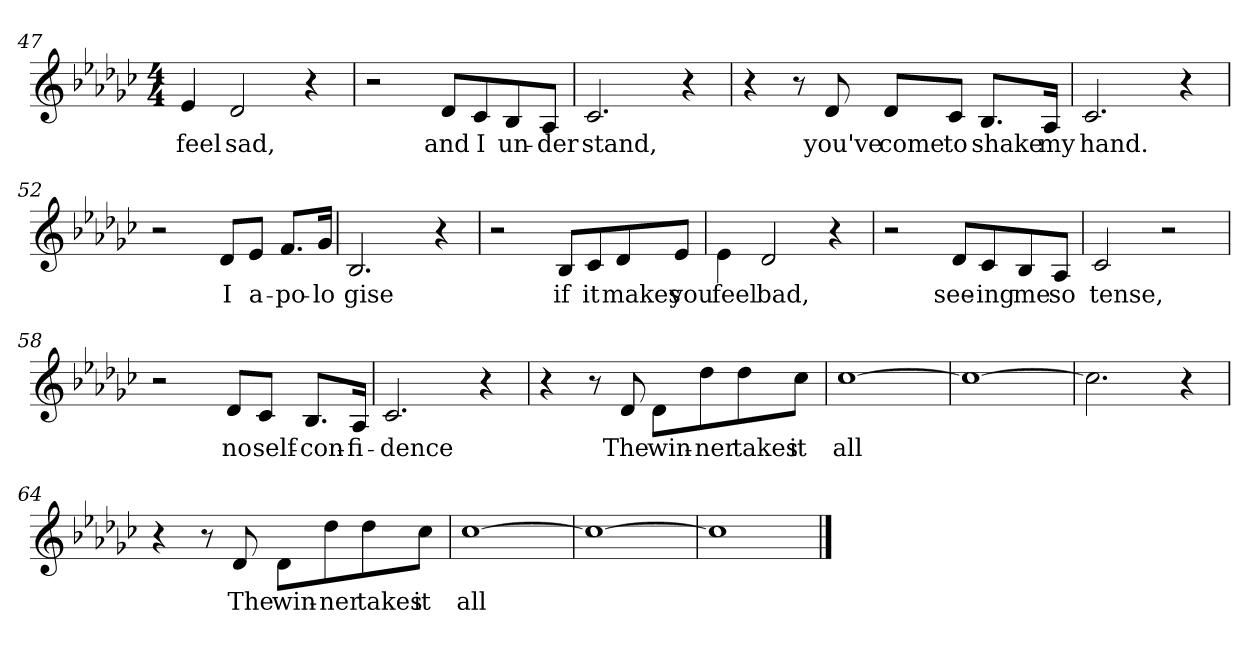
**kern	**text
*part1	*part1
*staff1	*staff1
*clefG2	*
*k[b-e-a-d-g-c-]	*
*G-:	*
*M4/4	*
=47	=47
!	!LO:LY:b
4e-/	feel
!	!LO:LY:b
2d-/	sad,
4r	.
=48	=48
2r	.
!	!LO:LY:b
8d-/L	and
!	!LO:LY:b
8c-/	I
!	!LO:LY:b
8B-/	un-
!	!LO:LY:b
8A-/J	-der
!!LO:LB:g=z
=49	=49
!	!LO:LY:b
2.c-/	stand,
4r	.
=50	=50
4r	.
8r	.
!	!LO:LY:b
8d-/	you've
!	!LO:LY:b
8d-/L	come
!	!LO:LY:b
8c-/J	to
!	!LO:LY:b
8.B-/L	shake
!	!LO:LY:b
16A-/Jk	my
=51	=51
!	!LO:LY:b
2.c-/	hand.
4r	.
=52	=52
2r	.
!	!LO:LY:b
8d-/L	I
!	!LO:LY:b
8e-/J	a-
!	!LO:LY:b
8.f/L	-po-
!	!LO:LY:b
16g-/Jk	-lo
=53	=53
!	!LO:LY:b
2.B-/	gise
4r	.
!!LO:LB:g=z
=54	=54
2r	.
!	!LO:LY:b
8B-/L	if
!	!LO:LY:b
8c-/	it
!	!LO:LY:b
8d-/	makes
!	!LO:LY:b
8e-/J	you
=55	=55
!	!LO:LY:b
4e-\	feel
!	!LO:LY:b
2d-/	bad,
4r	.
=56	=56
2r	.
!	!LO:LY:b
8d-/L	see-
!	!LO:LY:b
8c-/	-ing
!	!LO:LY:b
8B-/	me
!	!LO:LY:b
8A-/J	so
=57	=57
!	!LO:LY:b
*^	*
2c-/	2ryy	tense,
2r	2ryy	.
*v	*v	*
=58	=58
2r	.
!	!LO:LY:b
8d-/L	no
!	!LO:LY:b
8c-/J	self-
!	!LO:LY:b
8.B-/L	-con-
!	!LO:LY:b
16A-/Jk	-fi-
!!LO:LB:g=z
=59	=59
!	!LO:LY:b
2.c-/	-dence
4r	.
=60	=60
4r	.
8r	.
!	!LO:LY:b
8d-/	The
!	!LO:LY:b
8d-\L	win-
!	!LO:LY:b
8dd-\	-ner
!	!LO:LY:b
8dd-\	takes
!	!LO:LY:b
8cc-\J	it
=61	=61
!	!LO:LY:b
[1cc-\	all
=62	=62
1cc-\_	.
=63	=63
2.cc-\]	.
4r	.
!!LO:LB:g=z
=64	=64
4r	.
8r	.
!	!LO:LY:b
8d-/	The
!	!LO:LY:b
8d-\L	win-
!	!LO:LY:b
8dd-\	-ner
!	!LO:LY:b
8dd-\	takes
!	!LO:LY:b
8cc-\J	it
=65	=65
!	!LO:LY:b
[1cc-\	all
=66	=66
1cc-\_	.
=67	=67
1cc-\]	.
==	==
*-	*-
